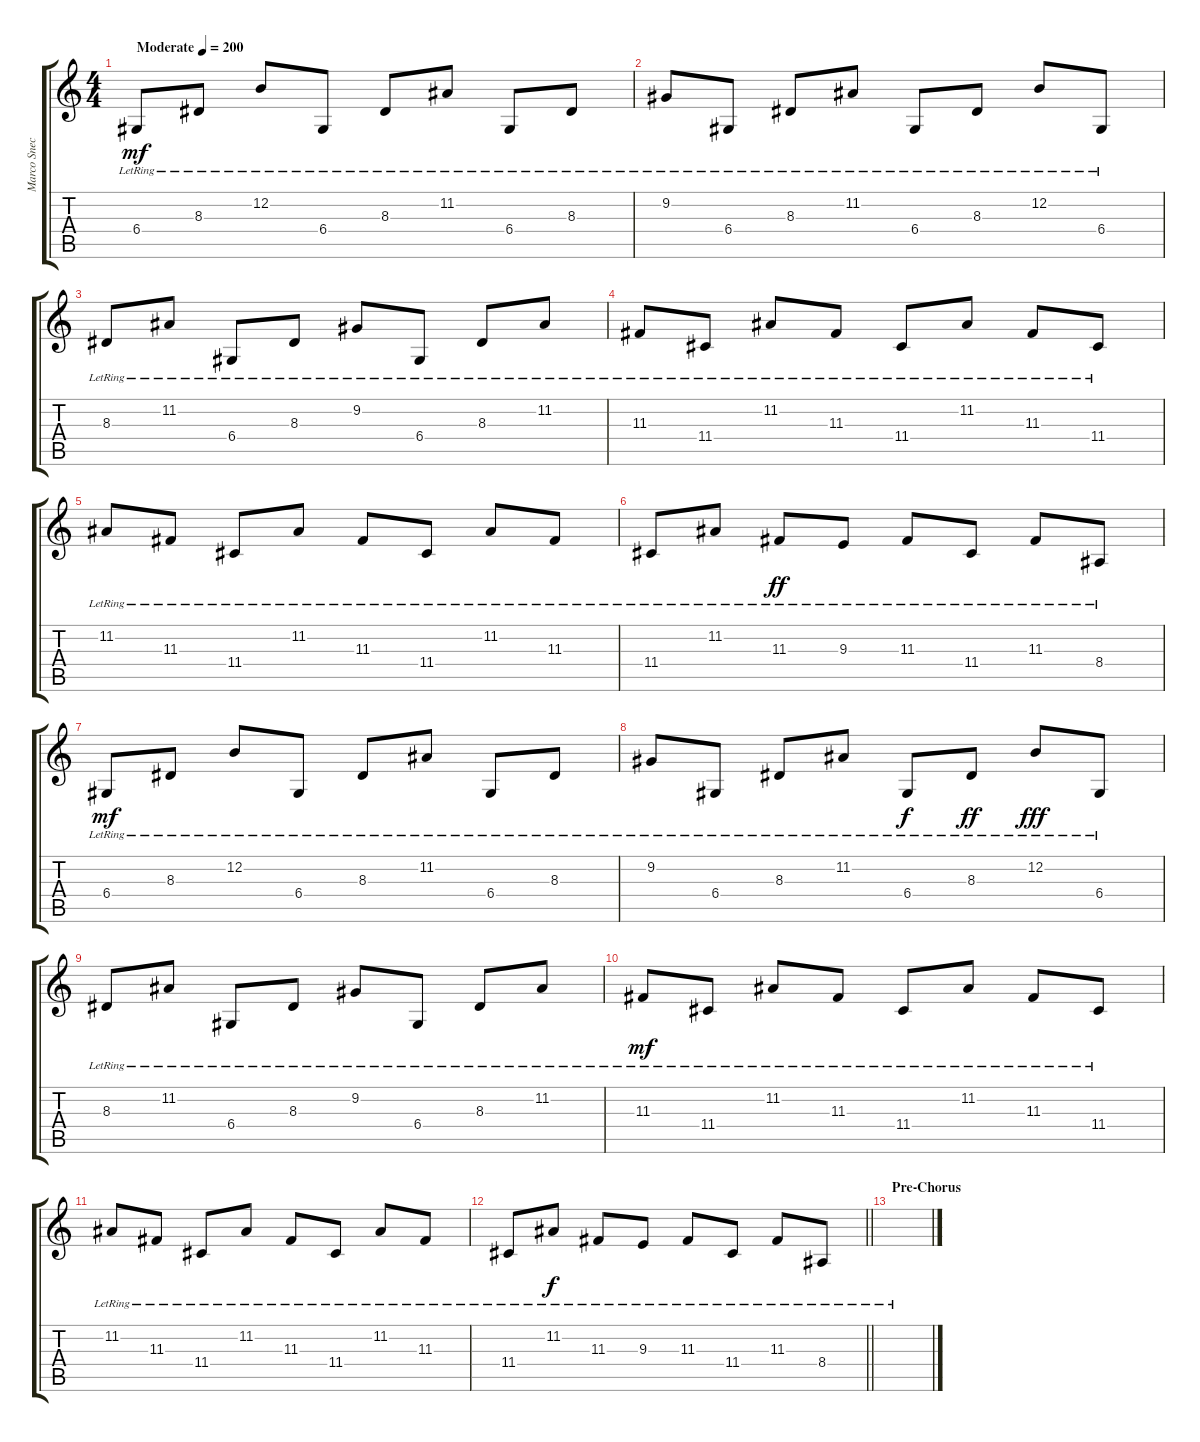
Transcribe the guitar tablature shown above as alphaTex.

\track ("Marco Sneck" "Marco Snec") {instrument pad4choir}
\staff {score tabs}
\tuning (E4 B3 G3 D3 A2 E2) {hide}
\ts (4 4)
\tempo (200 "Moderate")
\clef g2
\ks c
6.4{lr}.8{dy mf instrument pad4choir} 8.3{lr}.8 12.2{lr}.8 6.4{lr}.8 8.3{lr}.8 11.2{lr}.8 6.4{lr}.8 8.3{lr}.8 |
9.2{lr}.8 6.4{lr}.8 8.3{lr}.8 11.2{lr}.8 6.4{lr}.8 8.3{lr}.8 12.2{lr}.8 6.4{lr}.8 |
8.3{lr}.8 11.2{lr}.8 6.4{lr}.8 8.3{lr}.8 9.2{lr}.8 6.4{lr}.8 8.3{lr}.8 11.2{lr}.8 |
11.3{lr}.8 11.4{lr}.8 11.2{lr}.8 11.3{lr}.8 11.4{lr}.8 11.2{lr}.8 11.3{lr}.8 11.4{lr}.8 |
11.2{lr}.8 11.3{lr}.8 11.4{lr}.8 11.2{lr}.8 11.3{lr}.8 11.4{lr}.8 11.2{lr}.8 11.3{lr}.8 |
11.4{lr}.8 11.2{lr}.8 11.3{lr}.8{dy ff} 9.3{lr}.8 11.3{lr}.8 11.4{lr}.8 11.3{lr}.8 8.4{lr}.8 |
6.4{lr}.8{dy mf} 8.3{lr}.8 12.2{lr}.8 6.4{lr}.8 8.3{lr}.8 11.2{lr}.8 6.4{lr}.8 8.3{lr}.8 |
9.2{lr}.8 6.4{lr}.8 8.3{lr}.8 11.2{lr}.8 6.4{lr}.8{dy f} 8.3{lr}.8{dy ff} 12.2{lr}.8{dy fff} 6.4{lr}.8 |
8.3{lr}.8 11.2{lr}.8 6.4{lr}.8 8.3{lr}.8 9.2{lr}.8 6.4{lr}.8 8.3{lr}.8 11.2{lr}.8 |
11.3{lr}.8{dy mf} 11.4{lr}.8 11.2{lr}.8 11.3{lr}.8 11.4{lr}.8 11.2{lr}.8 11.3{lr}.8 11.4{lr}.8 |
11.2{lr}.8 11.3{lr}.8 11.4{lr}.8 11.2{lr}.8 11.3{lr}.8 11.4{lr}.8 11.2{lr}.8 11.3{lr}.8 |
\barLineRight lightlight
11.4{lr}.8 11.2{lr}.8{dy f} 11.3{lr}.8 9.3{lr}.8 11.3{lr}.8 11.4{lr}.8 11.3{lr}.8 8.4{lr}.8 |
\section ("" "Pre-Chorus")
